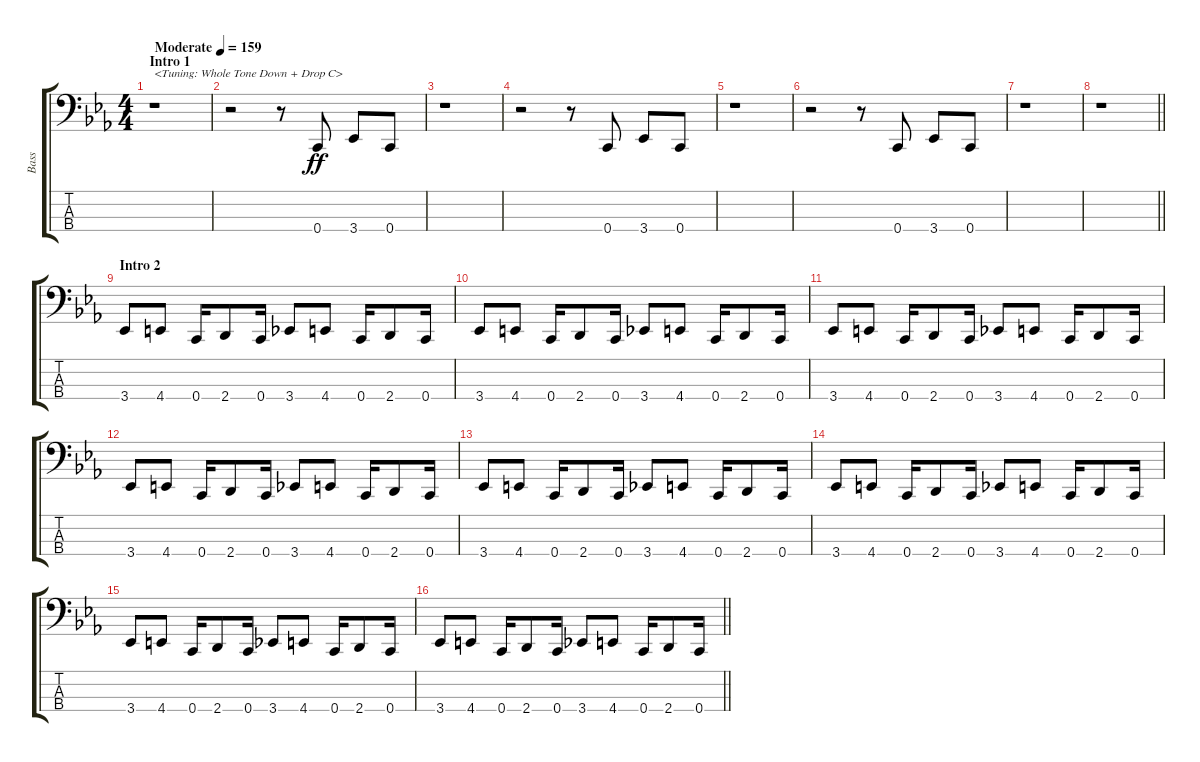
\track ("Bass" "Bass") {instrument electricbassfinger}
\staff {score tabs}
\tuning (F2 C2 G1 C1) {hide}
\ts (4 4)
\section ("" "Intro 1")
\tempo (159 "Moderate")
\clef f4
\ks eb
r.1{txt "<Tuning: Whole Tone Down + Drop C>" dy ff instrument electricbassfinger} |
r.2 r.8 0.4.8 3.4.8 0.4.8 |
r.1 |
r.2 r.8 0.4.8 3.4.8 0.4.8 |
r.1 |
r.2 r.8 0.4.8 3.4.8 0.4.8 |
r.1 |
\barLineRight lightlight
r.1 |
\section ("" "Intro 2")
3.4.8 4.4.8 0.4.16 2.4.8 0.4.16 3.4.8 4.4.8 0.4.16 2.4.8 0.4.16 |
3.4.8 4.4.8 0.4.16 2.4.8 0.4.16 3.4.8 4.4.8 0.4.16 2.4.8 0.4.16 |
3.4.8 4.4.8 0.4.16 2.4.8 0.4.16 3.4.8 4.4.8 0.4.16 2.4.8 0.4.16 |
3.4.8 4.4.8 0.4.16 2.4.8 0.4.16 3.4.8 4.4.8 0.4.16 2.4.8 0.4.16 |
3.4.8 4.4.8 0.4.16 2.4.8 0.4.16 3.4.8 4.4.8 0.4.16 2.4.8 0.4.16 |
3.4.8 4.4.8 0.4.16 2.4.8 0.4.16 3.4.8 4.4.8 0.4.16 2.4.8 0.4.16 |
3.4.8 4.4.8 0.4.16 2.4.8 0.4.16 3.4.8 4.4.8 0.4.16 2.4.8 0.4.16 |
\barLineRight lightlight
3.4.8 4.4.8 0.4.16 2.4.8 0.4.16 3.4.8 4.4.8 0.4.16 2.4.8 0.4.16
